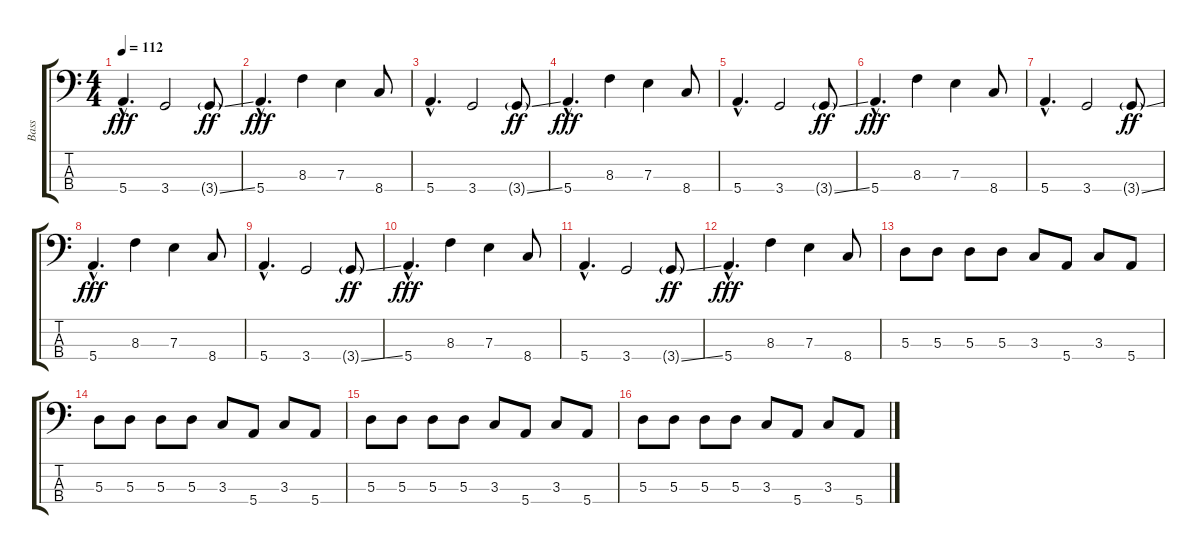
\track ("Bass" "Bass") {instrument electricbassfinger}
\staff {score tabs}
\tuning (G2 D2 A1 E1) {hide}
\ts (4 4)
\tempo 112
\clef f4
\ks c
5.4{hac}.4{d dy fff} 3.4.2 3.4{ss g}.8{dy ff} |
5.4{hac}.4{d dy fff} 8.3.4 7.3.4 8.4.8 |
5.4{hac}.4{d} 3.4.2 3.4{ss g}.8{dy ff} |
5.4{hac}.4{d dy fff} 8.3.4 7.3.4 8.4.8 |
5.4{hac}.4{d} 3.4.2 3.4{ss g}.8{dy ff} |
5.4{hac}.4{d dy fff} 8.3.4 7.3.4 8.4.8 |
5.4{hac}.4{d} 3.4.2 3.4{ss g}.8{dy ff} |
5.4{hac}.4{d dy fff} 8.3.4 7.3.4 8.4.8 |
5.4{hac}.4{d} 3.4.2 3.4{ss g}.8{dy ff} |
5.4{hac}.4{d dy fff} 8.3.4 7.3.4 8.4.8 |
5.4{hac}.4{d} 3.4.2 3.4{ss g}.8{dy ff} |
5.4{hac}.4{d dy fff} 8.3.4 7.3.4 8.4.8 |
5.3.8 5.3.8 5.3.8 5.3.8 3.3.8 5.4.8 3.3.8 5.4.8 |
5.3.8 5.3.8 5.3.8 5.3.8 3.3.8 5.4.8 3.3.8 5.4.8 |
5.3.8 5.3.8 5.3.8 5.3.8 3.3.8 5.4.8 3.3.8 5.4.8 |
5.3.8 5.3.8 5.3.8 5.3.8 3.3.8 5.4.8 3.3.8 5.4.8
